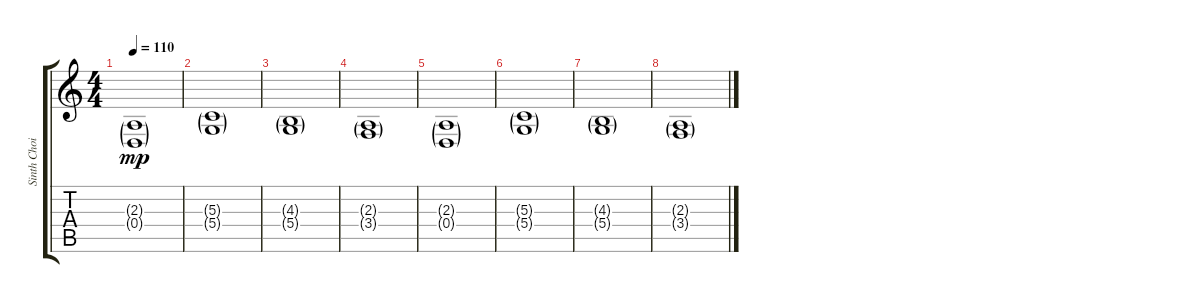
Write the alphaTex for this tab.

\track ("Sinth Choir" "Sinth Choi") {instrument choiraahs}
\staff {score tabs}
\tuning (E4 B3 G3 D3 A2 E2) {hide}
\ts (4 4)
\tempo 110
\clef g2
\ks c
(2.3{g} 0.4{g}).1{dy mp} |
(5.3{g} 5.4{g}).1 |
(4.3{g} 5.4{g}).1 |
(2.3{g} 3.4{g}).1 |
(2.3{g} 0.4{g}).1 |
(5.3{g} 5.4{g}).1 |
(4.3{g} 5.4{g}).1 |
(2.3{g} 3.4{g}).1
